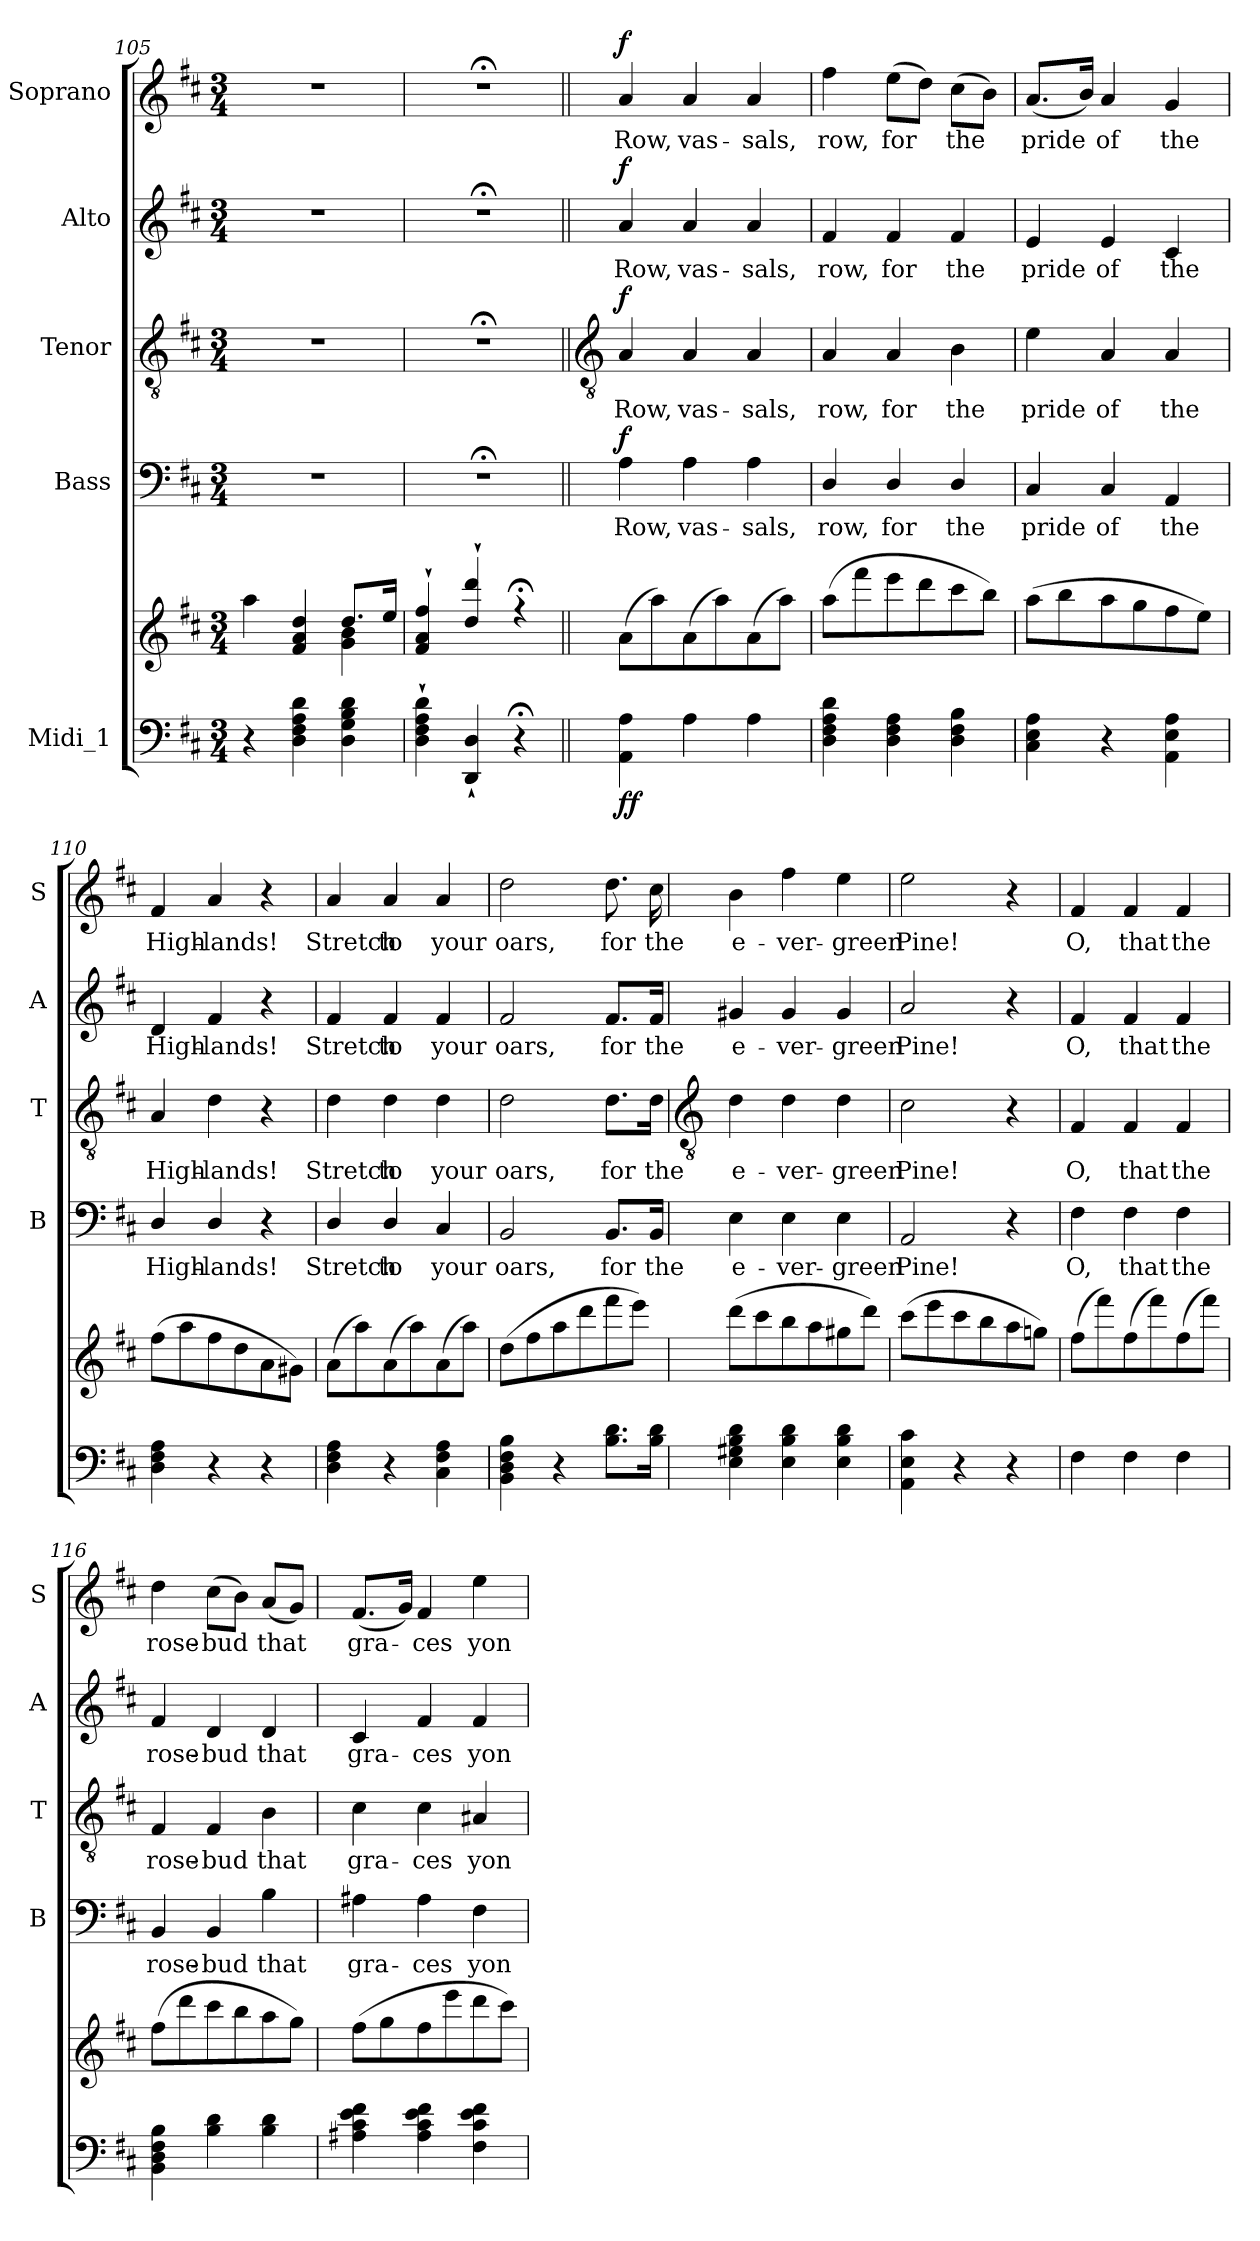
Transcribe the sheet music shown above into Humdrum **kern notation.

**kern	**kern	**dynam	**kern	**text	**dynam	**kern	**text	**dynam	**kern	**text	**dynam	**kern	**text	**dynam
*part5	*part5	*part5	*part4	*part4	*part4	*part3	*part3	*part3	*part2	*part2	*part2	*part1	*part1	*part1
*staff6	*staff5	*staff5/6	*staff4	*staff4	*staff4	*staff3	*staff3	*staff3	*staff2	*staff2	*staff2	*staff1	*staff1	*staff1
*I"Midi_1	*	*	*I"Bass	*	*	*I"Tenor	*	*	*I"Alto	*	*	*I"Soprano	*	*
*	*	*	*I'B	*	*	*I'T	*	*	*I'A	*	*	*I'S	*	*
*clefF4	*clefG2	*	*clefF4	*	*	*clefGv2	*	*	*clefG2	*	*	*clefG2	*	*
*k[f#c#]	*k[f#c#]	*	*k[f#c#]	*	*	*k[f#c#]	*	*	*k[f#c#]	*	*	*k[f#c#]	*	*
*D:	*D:	*	*D:	*	*	*D:	*	*	*D:	*	*	*D:	*	*
*M3/4	*M3/4	*	*M3/4	*	*	*M3/4	*	*	*M3/4	*	*	*M3/4	*	*
=105	=105	=105	=105	=105	=105	=105	=105	=105	=105	=105	=105	=105	=105	=105
*	*^	*	*	*	*	*	*	*	*	*	*	*	*	*
!	!	!	!	!LO:N:vis=1	!	!	!LO:N:vis=1	!	!	!LO:N:vis=1	!	!	!LO:N:vis=1	!	!
4r	4aa	4ryy	.	2.r	.	.	2.r	.	.	2.r	.	.	2.r	.	.
4D 4F# 4A 4d	4f# 4a 4dd	4ryy	.	.	.	.	.	.	.	.	.	.	.	.	.
4D 4G 4B 4d	8.dd/L	4g\ 4b\	.	.	.	.	.	.	.	.	.	.	.	.	.
.	16ee/J	.	.	.	.	.	.	.	.	.	.	.	.	.	.
=106	=106	=106	=106	=106	=106	=106	=106	=106	=106	=106	=106	=106	=106	=106	=106
!	!	!LO:N:vis=1	!	!LO:N:vis=1	!	!	!LO:N:vis=1	!	!	!LO:N:vis=1	!	!	!LO:N:vis=1	!	!
4D` 4F#` 4A` 4d`	4f#` 4a` 4ff#`	2.ryy	.	2.r;<	.	.	2.r;<	.	.	2.r;<	.	.	2.r;<	.	.
4DD` 4D`	4dd` 4ddd`	.	.	.	.	.	.	.	.	.	.	.	.	.	.
4r;<	4r;<	.	.	.	.	.	.	.	.	.	.	.	.	.	.
*	*v	*v	*	*	*	*	*	*	*	*	*	*	*	*	*
!!LO:LB:g=z
=107||	=107||	=107||	=107||	=107||	=107||	=107||	=107||	=107||	=107||	=107||	=107||	=107||	=107||	=107||
*	*	*	*	*	*	*clefGv2	*	*	*	*	*	*	*	*
!	!	!LO:DY:b=2	!	!LO:LY:b	!	!	!LO:LY:b	!	!	!LO:LY:b	!	!	!LO:LY:b	!
!	!	!LO:DY:n=1:b	!	!	!LO:DY:b	!	!	!LO:DY:b	!	!	!LO:DY:b	!	!	!LO:DY:b
4AA 4A	(8aL	f f	4A	Row,	f	4A	Row,	f	4a	Row,	f	4a	Row,	f
.	8aa)	.	.	.	.	.	.	.	.	.	.	.	.	.
!	!	!	!	!LO:LY:b	!	!	!LO:LY:b	!	!	!LO:LY:b	!	!	!LO:LY:b	!
4A	(8a	.	4A	vas-	.	4A	vas-	.	4a	vas-	.	4a	vas-	.
.	8aa)	.	.	.	.	.	.	.	.	.	.	.	.	.
!	!	!	!	!LO:LY:b	!	!	!LO:LY:b	!	!	!LO:LY:b	!	!	!LO:LY:b	!
4A	(8a	.	4A	-sals,	.	4A	-sals,	.	4a	-sals,	.	4a	-sals,	.
.	8aaJ)	.	.	.	.	.	.	.	.	.	.	.	.	.
=108	=108	=108	=108	=108	=108	=108	=108	=108	=108	=108	=108	=108	=108	=108
!	!	!	!	!LO:LY:b	!	!	!LO:LY:b	!	!	!LO:LY:b	!	!	!LO:LY:b	!
4D\ 4F#\ 4A\ 4d\	(>8aaL	.	4D/	row,	.	4A	row,	.	4f#	row,	.	4ff#	row,	.
.	8fff#	.	.	.	.	.	.	.	.	.	.	.	.	.
!	!	!	!	!LO:LY:b	!	!	!LO:LY:b	!	!	!LO:LY:b	!	!	!LO:LY:b	!
4D\ 4F#\ 4A\	8eee	.	4D/	for	.	4A	for	.	4f#	for	.	(>8eeL	for	.
.	8ddd	.	.	.	.	.	.	.	.	.	.	8ddJ)	.	.
!	!	!	!	!LO:LY:b	!	!	!LO:LY:b	!	!	!LO:LY:b	!	!	!LO:LY:b	!
4D\ 4F#\ 4B\	8ccc#	.	4D/	the	.	4B	the	.	4f#	the	.	(>8cc#L	the	.
.	8bbJ)	.	.	.	.	.	.	.	.	.	.	8bJ)	.	.
=109	=109	=109	=109	=109	=109	=109	=109	=109	=109	=109	=109	=109	=109	=109
!	!	!	!	!LO:LY:b	!	!	!LO:LY:b	!	!	!LO:LY:b	!	!	!LO:LY:b	!
4C# 4E 4A	(>8aaL	.	4C#	pride	.	4e	pride	.	4e	pride	.	(<8.aL	pride	.
.	8bb	.	.	.	.	.	.	.	.	.	.	.	.	.
.	.	.	.	.	.	.	.	.	.	.	.	16bJ)	.	.
!	!	!	!	!LO:LY:b	!	!	!LO:LY:b	!	!	!LO:LY:b	!	!	!LO:LY:b	!
4r	8aa	.	4C#	of	.	4A	of	.	4e	of	.	4a	of	.
.	8gg	.	.	.	.	.	.	.	.	.	.	.	.	.
!	!	!	!	!LO:LY:b	!	!	!LO:LY:b	!	!	!LO:LY:b	!	!	!LO:LY:b	!
4AA 4E 4A	8ff#	.	4AA	the	.	4A	the	.	4c#	the	.	4g	the	.
.	8eeJ)	.	.	.	.	.	.	.	.	.	.	.	.	.
=110	=110	=110	=110	=110	=110	=110	=110	=110	=110	=110	=110	=110	=110	=110
!	!	!	!	!LO:LY:b	!	!	!LO:LY:b	!	!	!LO:LY:b	!	!	!LO:LY:b	!
4D\ 4F#\ 4A\	(>8ff#L	.	4D/	High-	.	4A	High-	.	4d	High-	.	4f#	High-	.
.	8aa	.	.	.	.	.	.	.	.	.	.	.	.	.
!	!	!	!	!LO:LY:b	!	!	!LO:LY:b	!	!	!LO:LY:b	!	!	!LO:LY:b	!
4r	8ff#	.	4D/	-lands!	.	4d	-lands!	.	4f#	-lands!	.	4a	-lands!	.
.	8dd	.	.	.	.	.	.	.	.	.	.	.	.	.
4r	8a	.	4r	.	.	4r	.	.	4r	.	.	4r	.	.
.	8g#XJ)	.	.	.	.	.	.	.	.	.	.	.	.	.
=111	=111	=111	=111	=111	=111	=111	=111	=111	=111	=111	=111	=111	=111	=111
!	!	!	!	!LO:LY:b	!	!	!LO:LY:b	!	!	!LO:LY:b	!	!	!LO:LY:b	!
4D\ 4F#\ 4A\	(8aL	.	4D/	Stretch	.	4d	Stretch	.	4f#	Stretch	.	4a	Stretch	.
.	8aa)	.	.	.	.	.	.	.	.	.	.	.	.	.
!	!	!	!	!LO:LY:b	!	!	!LO:LY:b	!	!	!LO:LY:b	!	!	!LO:LY:b	!
4r	(8a	.	4D/	to	.	4d	to	.	4f#	to	.	4a	to	.
.	8aa)	.	.	.	.	.	.	.	.	.	.	.	.	.
!	!	!	!	!LO:LY:b	!	!	!LO:LY:b	!	!	!LO:LY:b	!	!	!LO:LY:b	!
4C# 4F# 4A	(8a	.	4C#	your	.	4d	your	.	4f#	your	.	4a	your	.
.	8aaJ)	.	.	.	.	.	.	.	.	.	.	.	.	.
=112	=112	=112	=112	=112	=112	=112	=112	=112	=112	=112	=112	=112	=112	=112
!	!	!	!	!LO:LY:b	!	!	!LO:LY:b	!	!	!LO:LY:b	!	!	!LO:LY:b	!
4BB 4D 4F# 4B	(>8ddL	.	2BB	oars,	.	2d	oars,	.	2f#	oars,	.	2dd	oars,	.
.	8ff#	.	.	.	.	.	.	.	.	.	.	.	.	.
4r	8aa	.	.	.	.	.	.	.	.	.	.	.	.	.
.	8ddd	.	.	.	.	.	.	.	.	.	.	.	.	.
!	!	!	!	!LO:LY:b	!	!	!LO:LY:b	!	!	!LO:LY:b	!	!	!LO:LY:b	!
8.B 8.dL	8fff#	.	8.BB/L	for	.	8.d\L	for	.	8.f#/L	for	.	8.dd	for	.
.	8eeeJ)	.	.	.	.	.	.	.	.	.	.	.	.	.
!	!	!	!	!LO:LY:b	!	!	!LO:LY:b	!	!	!LO:LY:b	!	!	!LO:LY:b	!
16B 16dJ	.	.	16BB/Jk	the	.	16d\Jk	the	.	16f#/Jk	the	.	16cc#	the	.
!!LO:LB:g=z
=113	=113	=113	=113	=113	=113	=113	=113	=113	=113	=113	=113	=113	=113	=113
*	*	*	*	*	*	*clefGv2	*	*	*	*	*	*	*	*
!	!	!	!	!LO:LY:b	!	!	!LO:LY:b	!	!	!LO:LY:b	!	!	!LO:LY:b	!
4E 4G#X 4B 4d	(>8dddL	.	4E	e-	.	4d	e-	.	4g#X	e-	.	4b	e-	.
.	8ccc#	.	.	.	.	.	.	.	.	.	.	.	.	.
!	!	!	!	!LO:LY:b	!	!	!LO:LY:b	!	!	!LO:LY:b	!	!	!LO:LY:b	!
4E 4B 4d	8bb	.	4E	-ver-	.	4d	-ver-	.	4g#	-ver-	.	4ff#	-ver-	.
.	8aa	.	.	.	.	.	.	.	.	.	.	.	.	.
!	!	!	!	!LO:LY:b	!	!	!LO:LY:b	!	!	!LO:LY:b	!	!	!LO:LY:b	!
4E 4B 4d	8gg#X	.	4E	-green	.	4d	-green	.	4g#	-green	.	4ee	-green	.
.	8dddJ)	.	.	.	.	.	.	.	.	.	.	.	.	.
=114	=114	=114	=114	=114	=114	=114	=114	=114	=114	=114	=114	=114	=114	=114
!	!	!	!	!LO:LY:b	!	!	!LO:LY:b	!	!	!LO:LY:b	!	!	!LO:LY:b	!
4AA 4E 4c#	(>8ccc#L	.	2AA	Pine!	.	2c#	Pine!	.	2a	Pine!	.	2ee	Pine!	.
.	8eee	.	.	.	.	.	.	.	.	.	.	.	.	.
4r	8ccc#	.	.	.	.	.	.	.	.	.	.	.	.	.
.	8bb	.	.	.	.	.	.	.	.	.	.	.	.	.
4r	8aa	.	4r	.	.	4r	.	.	4r	.	.	4r	.	.
.	8ggnJ)	.	.	.	.	.	.	.	.	.	.	.	.	.
=115	=115	=115	=115	=115	=115	=115	=115	=115	=115	=115	=115	=115	=115	=115
!	!	!	!	!LO:LY:b	!	!	!LO:LY:b	!	!	!LO:LY:b	!	!	!LO:LY:b	!
4F#	(8ff#L	.	4F#	O,	.	4F#	O,	.	4f#	O,	.	4f#	O,	.
.	8fff#)	.	.	.	.	.	.	.	.	.	.	.	.	.
!	!	!	!	!LO:LY:b	!	!	!LO:LY:b	!	!	!LO:LY:b	!	!	!LO:LY:b	!
4F#	(8ff#	.	4F#	that	.	4F#	that	.	4f#	that	.	4f#	that	.
.	8fff#)	.	.	.	.	.	.	.	.	.	.	.	.	.
!	!	!	!	!LO:LY:b	!	!	!LO:LY:b	!	!	!LO:LY:b	!	!	!LO:LY:b	!
4F#	(8ff#	.	4F#	the	.	4F#	the	.	4f#	the	.	4f#	the	.
.	8fff#J)	.	.	.	.	.	.	.	.	.	.	.	.	.
=116	=116	=116	=116	=116	=116	=116	=116	=116	=116	=116	=116	=116	=116	=116
!	!	!	!	!LO:LY:b	!	!	!LO:LY:b	!	!	!LO:LY:b	!	!	!LO:LY:b	!
4BB 4D 4F# 4B	(>8ff#L	.	4BB	rose-	.	4F#	rose-	.	4f#	rose-	.	4dd	rose-	.
.	8ddd	.	.	.	.	.	.	.	.	.	.	.	.	.
!	!	!	!	!LO:LY:b	!	!	!LO:LY:b	!	!	!LO:LY:b	!	!	!LO:LY:b	!
4B 4d	8ccc#	.	4BB	-bud	.	4F#	-bud	.	4d	-bud	.	(>8cc#L	-bud	.
.	8bb	.	.	.	.	.	.	.	.	.	.	8bJ)	.	.
!	!	!	!	!LO:LY:b	!	!	!LO:LY:b	!	!	!LO:LY:b	!	!	!LO:LY:b	!
4B 4d	8aa	.	4B	that	.	4B	that	.	4d	that	.	(<8aL	that	.
.	8ggJ)	.	.	.	.	.	.	.	.	.	.	8gJ)	.	.
=117	=117	=117	=117	=117	=117	=117	=117	=117	=117	=117	=117	=117	=117	=117
!	!	!	!	!LO:LY:b	!	!	!LO:LY:b	!	!	!LO:LY:b	!	!	!LO:LY:b	!
4A#X 4c# 4e 4f#	(>8ff#L	.	4A#X	gra-	.	4c#	gra-	.	4c#	gra-	.	(<8.f#L	gra-	.
.	8gg	.	.	.	.	.	.	.	.	.	.	.	.	.
.	.	.	.	.	.	.	.	.	.	.	.	16gJ)	.	.
!	!	!	!	!LO:LY:b	!	!	!LO:LY:b	!	!	!LO:LY:b	!	!	!LO:LY:b	!
4A# 4c# 4e 4f#	8ff#	.	4A#	-ces	.	4c#	-ces	.	4f#	-ces	.	4f#	ces	.
.	8eee	.	.	.	.	.	.	.	.	.	.	.	.	.
!	!	!	!	!LO:LY:b	!	!	!LO:LY:b	!	!	!LO:LY:b	!	!	!LO:LY:b	!
4F# 4c# 4e 4f#	8ddd	.	4F#	yon	.	4A#X	yon	.	4f#	yon	.	4ee	yon	.
.	8ccc#J)	.	.	.	.	.	.	.	.	.	.	.	.	.
=	=	=	=	=	=	=	=	=	=	=	=	=	=	=
*-	*-	*-	*-	*-	*-	*-	*-	*-	*-	*-	*-	*-	*-	*-
